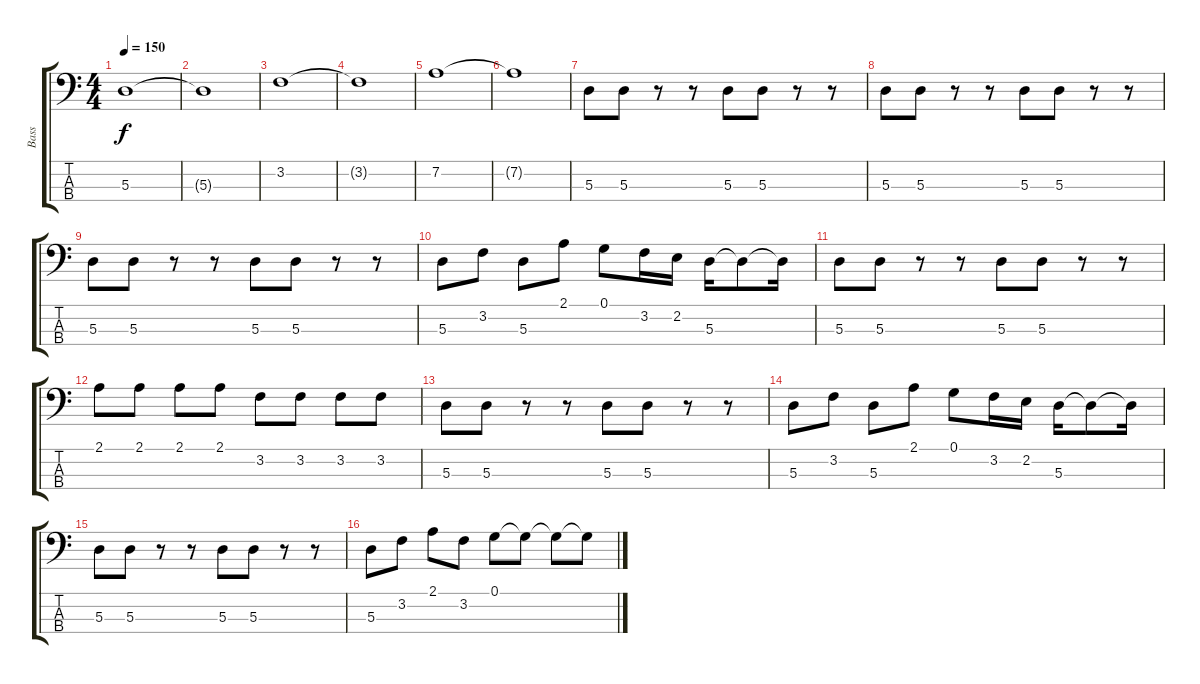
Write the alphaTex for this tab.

\track ("Bass" "Bass") {instrument electricbasspick}
\staff {score tabs}
\tuning (G2 D2 A1 E1) {hide}
\ts (4 4)
\tempo 150
\clef f4
\ks c
5.3.1{dy f} |
5.3{t}.1 |
3.2.1 |
3.2{t}.1 |
7.2.1 |
7.2{t}.1 |
5.3.8 5.3.8 r.8 r.8 5.3.8 5.3.8 r.8 r.8 |
5.3.8 5.3.8 r.8 r.8 5.3.8 5.3.8 r.8 r.8 |
5.3.8 5.3.8 r.8 r.8 5.3.8 5.3.8 r.8 r.8 |
5.3.8 3.2.8 5.3.8 2.1.8 0.1.8 3.2.16 2.2.16 5.3.16 5.3{t}.8 5.3{t}.16 |
5.3.8 5.3.8 r.8 r.8 5.3.8 5.3.8 r.8 r.8 |
2.1.8 2.1.8 2.1.8 2.1.8 3.2.8 3.2.8 3.2.8 3.2.8 |
5.3.8 5.3.8 r.8 r.8 5.3.8 5.3.8 r.8 r.8 |
5.3.8 3.2.8 5.3.8 2.1.8 0.1.8 3.2.16 2.2.16 5.3.16 5.3{t}.8 5.3{t}.16 |
5.3.8 5.3.8 r.8 r.8 5.3.8 5.3.8 r.8 r.8 |
5.3.8 3.2.8 2.1.8 3.2.8 0.1.8 0.1{t}.8 0.1{t}.8 0.1{t}.8
